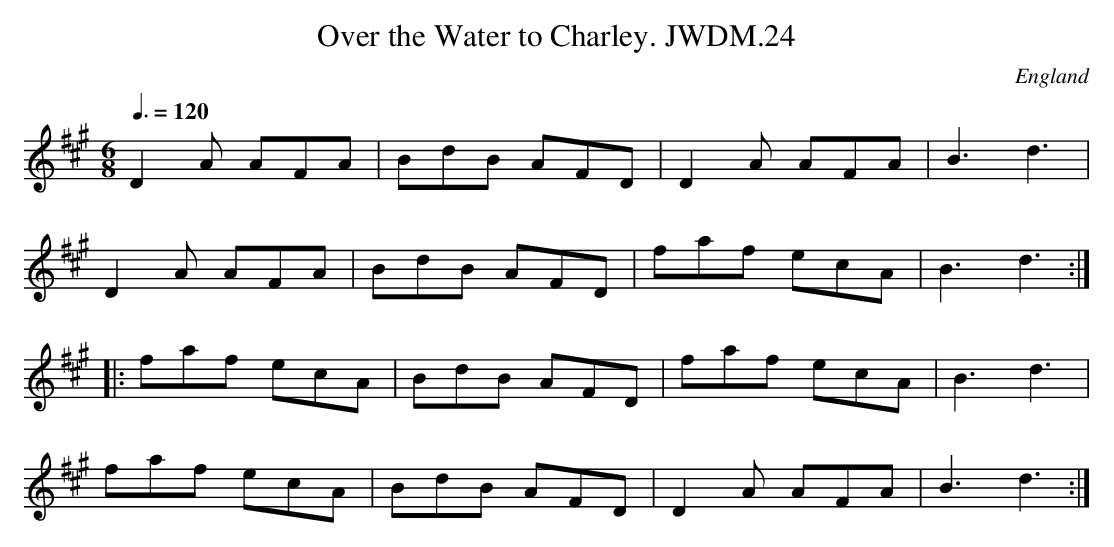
X:1
T:Over the Water to Charley. JWDM.24
M:6/8
L:1/8
Q:3/8=120
O:England
K:A major
D2 A AFA|BdB AFD| D2 A AFA| B3 d3|!
D2 A AFA| BdB AFD|faf ecA|B3 d3:|!
|:faf ecA|BdB AFD|faf ecA|B3 d3|!
faf ecA|BdB AFD|D2 A AFA|B3 d3:|
